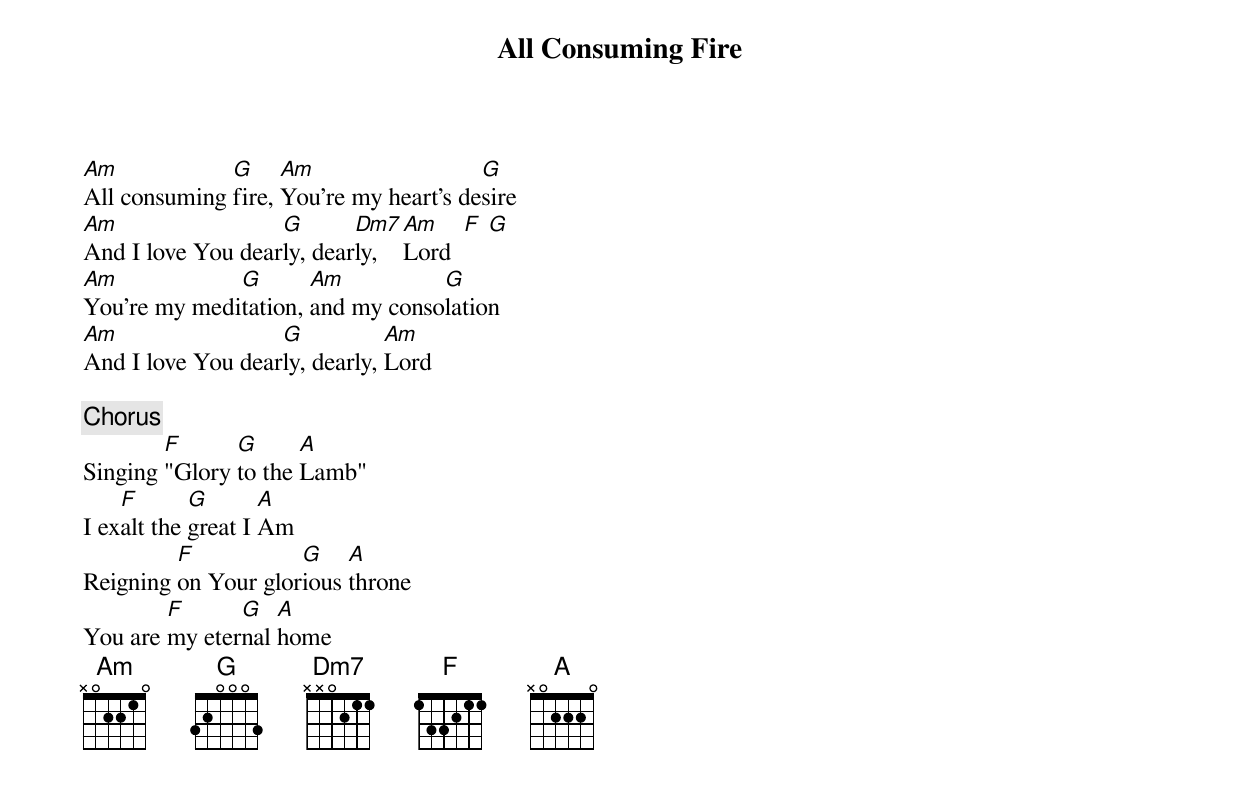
{Title: All Consuming Fire}
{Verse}
[Am]All consuming [G]fire, [Am]You're my heart's de[G]sire
[Am]And I love You dear[G]ly, dear[Dm7]ly, [Am]Lord  [F] [G]
[Am]You're my medi[G]tation, [Am]and my conso[G]lation
[Am]And I love You dear[G]ly, dearly, [Am]Lord

{Chorus}
Singing [F]"Glory [G]to the [A]Lamb"
I ex[F]alt the [G]great I [A]Am
Reigning [F]on Your glor[G]ious [A]throne
You are [F]my eter[G]nal [A]home
